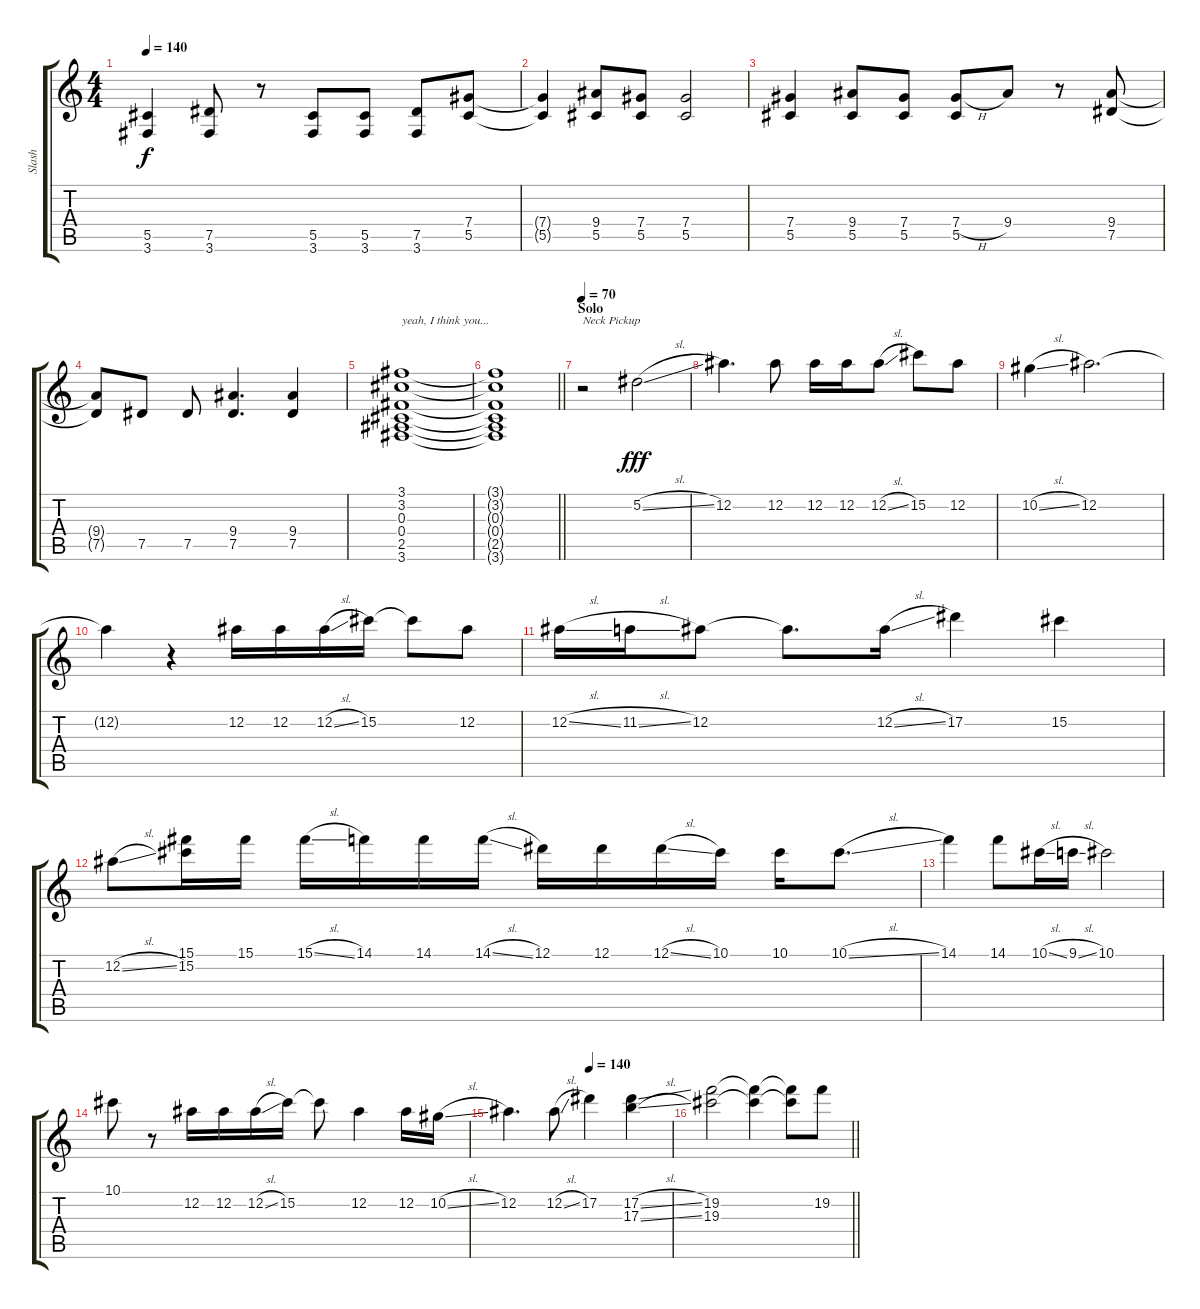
\track ("Slash" "Slash") {instrument electricguitarclean}
\staff {score tabs}
\tuning (Eb4 Bb3 Gb3 Db3 Ab2 Eb2) {hide}
\ts (4 4)
\tempo 140
\clef g2
\ks c
(5.5 3.6).4{dy f} (7.5 3.6).8 r.8 (5.5 3.6).8 (5.5 3.6).8 (7.5 3.6).8 (7.4 5.5).8 |
(7.4{t} 5.5{t}).4 (9.4 5.5).8 (7.4 5.5).8 (7.4 5.5).2 |
(7.4 5.5).4 (9.4 5.5).8 (7.4 5.5).8 (7.4{h} 5.5).8 9.4.8 r.8 (9.4 7.5).8 |
(9.4{t} 7.5{t}).8 7.5.8 7.5.8 (9.4 7.5).4{d} (9.4 7.5).4 |
(3.1 3.2 0.3 0.4 2.5 3.6).1{txt "yeah, I think you..."} |
\barLineRight lightlight
(3.1{t} 3.2{t} 0.3{t} 0.4{t} 2.5{t} 3.6{t}).1 |
\section ("" "Solo")
\tempo 70
r.2{txt "Neck Pickup" volume 16 balance 8} 5.2{sl}.2{dy fff} |
12.2.4{d} 12.2.8 12.2.16 12.2.16 12.2{sl}.8 15.2.8 12.2.8 |
10.2{sl}.4 12.2.2{d} |
12.2{t}.4 r.4 12.2.16 12.2.16 12.2{sl}.16 15.2.16 15.2{t}.8 12.2.8 |
12.2{sl}.16 11.2{sl}.16 12.2.8 12.2{t}.8{d} 12.2{sl}.16 17.2.4 15.2.4 |
12.2{sl}.8 (15.1 15.2).16 15.1.16 15.1{sl}.16 14.1.16 14.1.16 14.1{sl}.16 12.1.16 12.1.16 12.1{sl}.16 10.1.16 10.1.16 10.1{sl}.8{d} |
14.1.4 14.1.8 10.1{sl}.16 9.1{sl}.16 10.1.2 |
10.1.8 r.8 12.2.16 12.2.16 12.2{sl}.16 15.2.16 15.2{t}.8 12.2.4 12.2.16 10.2{sl}.16 |
\tempo (140 0.5)
12.2.4{d} 12.2{sl}.8 17.2.4 (17.2{sl} 17.3{sl}).4 |
\barLineRight lightlight
(19.2 19.3).2 (19.2{t} 19.3{t}).4 (19.2{t} 19.3{t}).8 19.2{sl}.8
